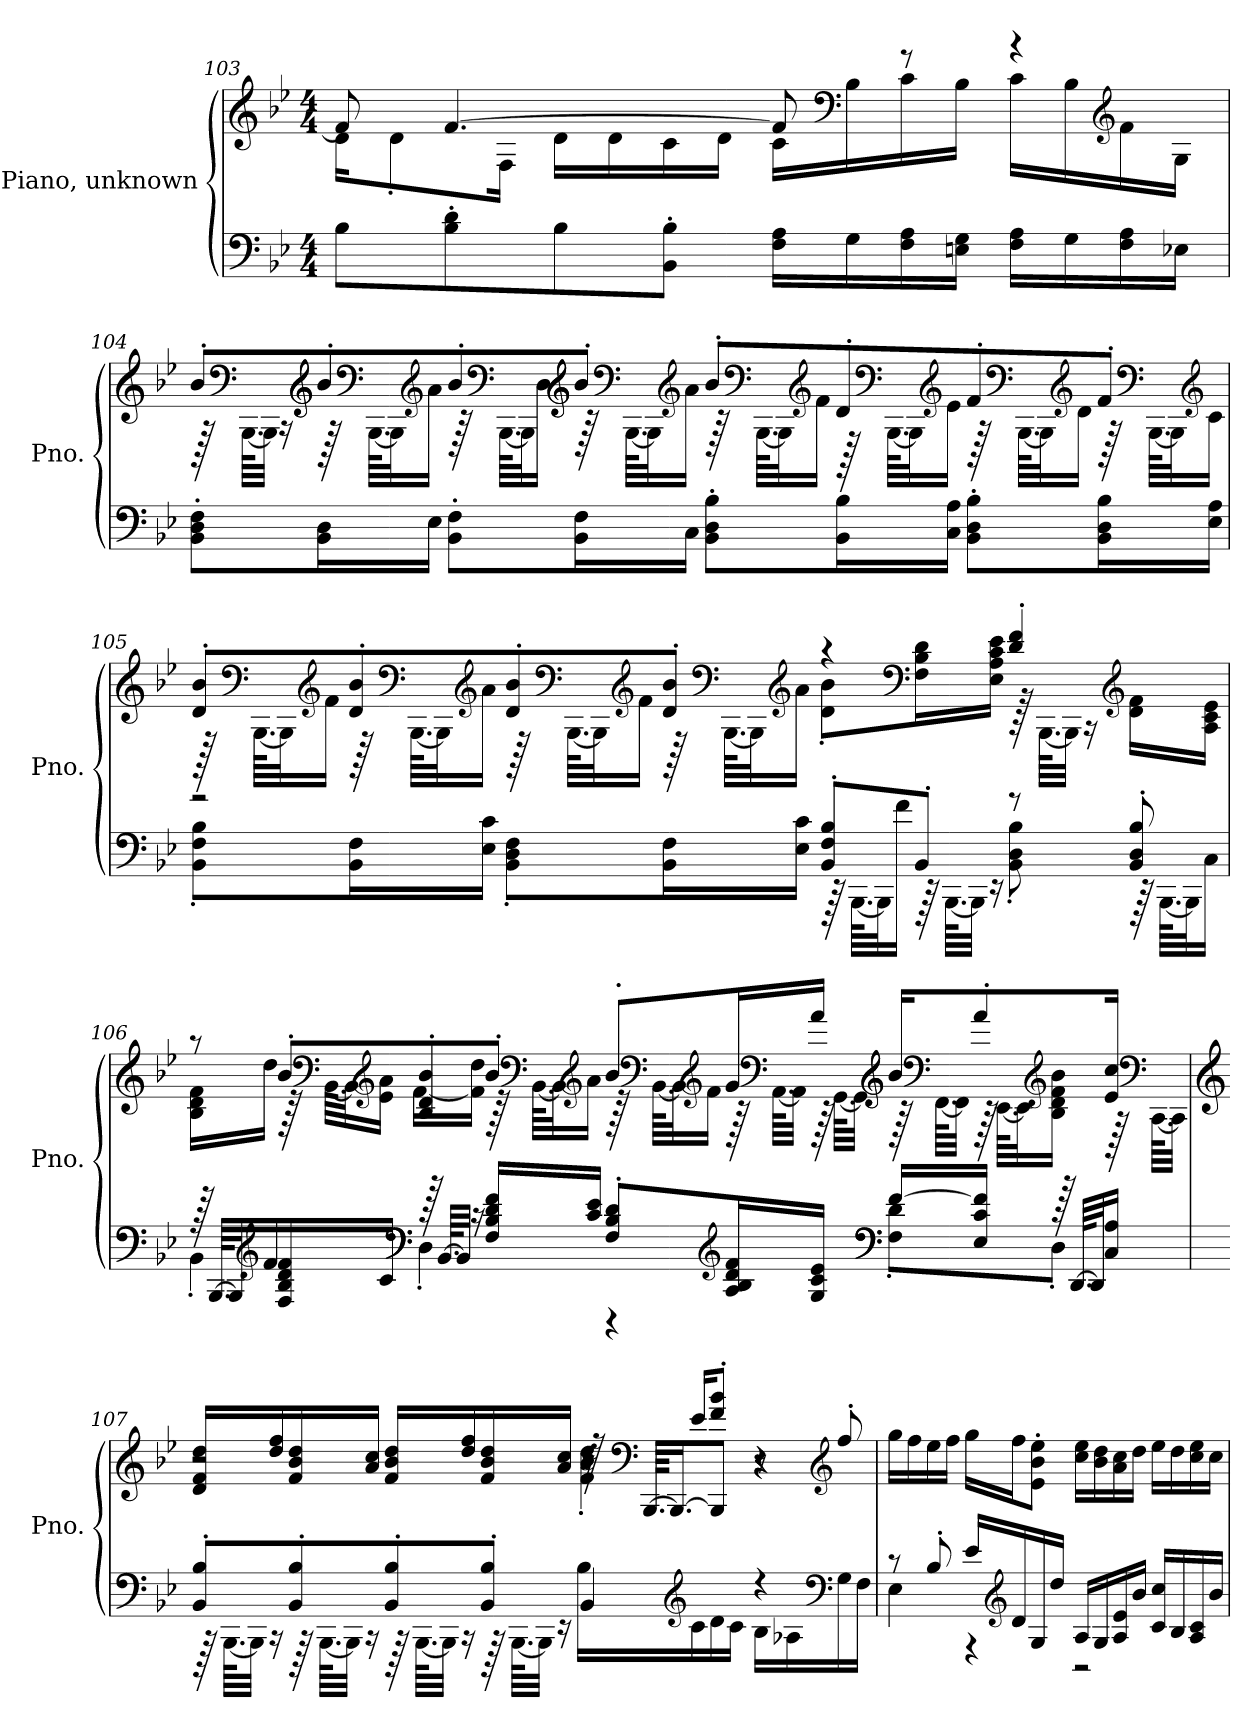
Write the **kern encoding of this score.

**kern	**kern
*part1	*part1
*staff2	*staff1
*I"Piano, unknown	*
*I'Pno.	*
!!LO:LB:g=z
*clefF4	*clefG2
*k[b-e-]	*k[b-e-]
*M4/4	*M4/4
=103	=103
*	*^
8B-\L	8f/]	16d\KL
.	.	8d'\
8B-\' 8d\'	[4.f/	.
.	.	16F\Jk
8B-\	.	16d\LL
.	.	16d\
8BB-\' 8B-\'J	.	16c\
.	.	16d\JJ
16F\ 16A\LL	8f/]	16c\LL
*	*clefF4	*
16G\	.	16B-\
16F\ 16A\	8r	16c\
16En\ 16G\JJ	.	16B-\JJ
16F\ 16A\LL	4r	16c\LL
16G\	.	16B-\
*	*clefG2	*
16F\ 16A\	.	16f\
16E-X\JJ	.	16G\JJ
!!LO:PB:g=z	!!
=104	=104	=104
8BB-\' 8D\' 8F\'L	8b-'/L	128r
*	*clefF4	*
.	.	[64.BBB-\KLLL
.	.	32BBB-\JJJ]
.	.	16r
*	*clefG2	*
16BB-\ 16D\L	8b-'/	128r
*	*clefF4	*
.	.	[64.BBB-\KLLL
.	.	32BBB-\J]
*	*clefG2	*
16E-\JJ	.	16a\JJ
8BB-\' 8F\'L	8b-'/	128r
*	*clefF4	*
.	.	[64.BBB-\KLLL
.	.	32BBB-\J]
.	.	16D\JJ
*	*clefG2	*
16BB-\ 16F\L	8b-'/J	128r
*	*clefF4	*
.	.	[64.BBB-\KLLL
.	.	32BBB-\J]
*	*clefG2	*
16C\JJ	.	16a\JJ
8BB-\' 8D\' 8B-\'L	8b-'/L	128r
*	*clefF4	*
.	.	[64.BBB-\KLLL
.	.	32BBB-\J]
*	*clefG2	*
.	.	16f\JJ
16BB-\ 16B-\L	8d'/	128r
*	*clefF4	*
.	.	[64.BBB-\KLLL
.	.	32BBB-\J]
*	*clefG2	*
16C\ 16A\JJ	.	16e-\JJ
8BB-\' 8D\' 8B-\'L	8f'/	128r
*	*clefF4	*
.	.	[64.BBB-\KLLL
.	.	32BBB-\J]
*	*clefG2	*
.	.	16d\JJ
16BB-\ 16D\ 16B-\L	8f'/J	128r
*	*clefF4	*
.	.	[64.BBB-\KLLL
.	.	32BBB-\J]
*	*clefG2	*
16E-\ 16A\JJ	.	16c\JJ
!!LO:LB:g=z	!!
=105	=105	=105
*^	*	*
2r	8BB-\' 8F\' 8B-\'L	8d/' 8b-/'L	128r
*	*	*clefF4	*
.	.	.	[64.BBB-\KLLL
.	.	.	32BBB-\J]
*	*	*clefG2	*
.	.	.	16f\JJ
.	16BB-\ 16F\L	8d/' 8b-/'	128r
*	*	*clefF4	*
.	.	.	[64.BBB-\KLLL
.	.	.	32BBB-\J]
*	*	*clefG2	*
.	16E-\ 16c\JJ	.	16a\JJ
.	8BB-\' 8D\' 8F\'L	8d/' 8b-/'	128r
*	*	*clefF4	*
.	.	.	[64.BBB-\KLLL
.	.	.	32BBB-\J]
*	*	*clefG2	*
.	.	.	16f\JJ
.	16BB-\ 16F\L	8d/' 8b-/'J	128r
*	*	*clefF4	*
.	.	.	[64.BBB-\KLLL
.	.	.	32BBB-\J]
*	*	*clefG2	*
.	16E-\ 16c\JJ	.	16a\JJ
8BB-/' 8F/' 8B-/'L	128r	4r	8d\' 8b-\'L
.	[64.BBB-\KLLL	.	.
.	32BBB-\J]	.	.
.	16f\JJ	.	.
*	*	*clefF4	*
8BB-'/J	128r	.	16F\ 16B-\ 16d\L
.	[64.BBB-\KLLL	.	.
.	32BBB-\JJJ]	.	.
.	16r	.	16E-\ 16A\ 16c\ 16e-\JJ
8r	8BB-\' 8D\' 8B-\'	4d/' 4f/'	128r
.	.	.	[64.BBB-\KLLL
.	.	.	32BBB-\JJJ]
.	.	.	16r
*	*	*clefG2	*
8BB-/' 8D/' 8B-/'	128r	.	16d\ 16f\LL
.	[64.BBB-\KLLL	.	.
.	32BBB-\J]	.	.
.	16C\JJ	.	16A\ 16c\ 16e-\JJ
!!LO:LB:g=z	!!
=106	=106	=106	=106
128r	4BB-'\	8r	16B-\ 16d\ 16f\LL
[64.BBB-/KLLL	.	.	.
32BBB-/J]	.	.	.
*clefG2	*	*	*
16f/	.	.	16dd\JJ
16F/ 16B-/ 16d/ 16f/	.	8b-'/L	128r
*	*	*clefF4	*
.	.	.	[64.BB-\KLLL
.	.	.	32BB-\J]
*	*	*clefG2	*
16c/JJ	.	.	16e-\ 16a\JJ
*clefF4	*	*	*
128r	4D'\	8B-/' 8d/' 8b-/'	[16f\LL
[64.BB-/KLLL	.	.	.
32BB-/JJJ]	.	.	.
16r	.	.	16f\] 16dd\JJ
16F/ 16B-/ 16d/ 16f/LL	.	8b-'/J	128r
*	*	*clefF4	*
.	.	.	[64.BB-\KLLL
.	.	.	32BB-\J]
*	*	*clefG2	*
16c/ 16e-/JJ	.	.	16a\JJ
8F/' 8B-/' 8d/'L	4r	8b-'/L	128r
*	*	*clefF4	*
.	.	.	[64.BB-\KLLL
.	.	.	32BB-\J]
*	*	*clefG2	*
.	.	.	16f\JJ
*clefG2	*	*	*
16A/ 16B-/ 16d/ 16f/L	.	16g/L	128r
*	*	*clefF4	*
.	.	.	[64.AA\KLLL
.	.	.	32AA\JJJ]
16G/ 16c/ 16e-/JJ	.	16a/JJ	128r
.	.	.	[64.GG\KLLL
.	.	.	32GG\JJJ]
*clefF4	*	*clefG2	*
[16f/LL	8F\' 8d\'L	16b-/KL	128r
*	*	*clefF4	*
.	.	.	[64.FF\KLLL
.	.	.	32FF\JJJ]
16E-/ 16c/ 16f/]JJ	.	8a'/	128r
.	.	.	[64.EE-\KLLL
.	.	.	32EE-\J]
*	*	*clefG2	*
128r	8D'\J	.	16B-\ 16d\ 16f\ 16b-\JJ
[64.DD/KLLL	.	.	.
32DD/J]	.	.	.
16C/ 16A/JJ	.	16e-/ 16cc/Jk	128r
*	*	*clefF4	*
.	.	.	[64.CC\KLLL
.	.	.	32CC\JJJ]
*	*	*v	*v
!!LO:LB:g=z
=107	=107	=107
*	*	*clefG2
*	*	*^
*	*	*	*^
8BB-/' 8B-/'L	128r	16d/ 16f/ 16dd/LL	2r	2r
.	[64.BBB-\KLLL	.	.	.
.	32BBB-\JJJ]	.	.	.
.	16r	16dd/ 16ff/	.	.
8BB-/' 8B-/'	128r	16f/ 16b-/ 16dd/	.	.
.	[64.BBB-\KLLL	.	.	.
.	32BBB-\JJJ]	.	.	.
.	16r	16a/ 16cc/JJ	.	.
8BB-/' 8B-/'	128r	16f/ 16b-/ 16dd/LL	.	.
.	[64.BBB-\KLLL	.	.	.
.	32BBB-\JJJ]	.	.	.
.	16r	16dd/ 16ff/	.	.
8BB-/' 8B-/'J	128r	16f/ 16b-/ 16dd/	.	.
.	[64.BBB-\KLLL	.	.	.
.	32BBB-\JJJ]	.	.	.
.	16r	16a/ 16cc/JJ	.	.
4BB-/	16B-\LL	16r	4f\' 4b-\' 4dd\'	128r
*	*	*clefF4	*	*
.	.	.	.	[64.BBB-/KKLL
.	.	.	.	16.BBB-/J_
*clefG2	*	*	*	*
.	16c\	16e-/KL	.	.
.	16d\	8f/' 8b-/'J	.	8BBB-/J]
.	16c\JJ	.	.	.
4r	16B-\LL	8r	4r	4r
.	16A-X\	.	.	.
*clefF4	*	*clefG2	*	*
.	16G\	8ff'/	.	.
.	16F\JJ	.	.	.
*	*	*v	*v	*v
!!LO:LB:g=z
=108	=108	=108
8r	4E-\	16gg\LL
.	.	16ff\
8B-'/	.	16ee-\
.	.	16ff\JJ
16e-/LL	4r	16gg\LL
*clefG2	*	*
16d/	.	16ff\J
16G/	.	8e-\' 8b-\' 8ee-\'J
16dd/JJ	.	.
16A/LL	2r	16cc\ 16ee-\LL
16G/	.	16b-\ 16dd\
16A/ 16e-/	.	16a\ 16cc\
16b-/JJ	.	16dd\JJ
16c/ 16cc/LL	.	16ee-\LL
16B-/	.	16dd\
16A/ 16c/	.	16cc\ 16ee-\
16b-/JJ	.	16cc\JJ
*v	*v	*
=	=
*-	*-
